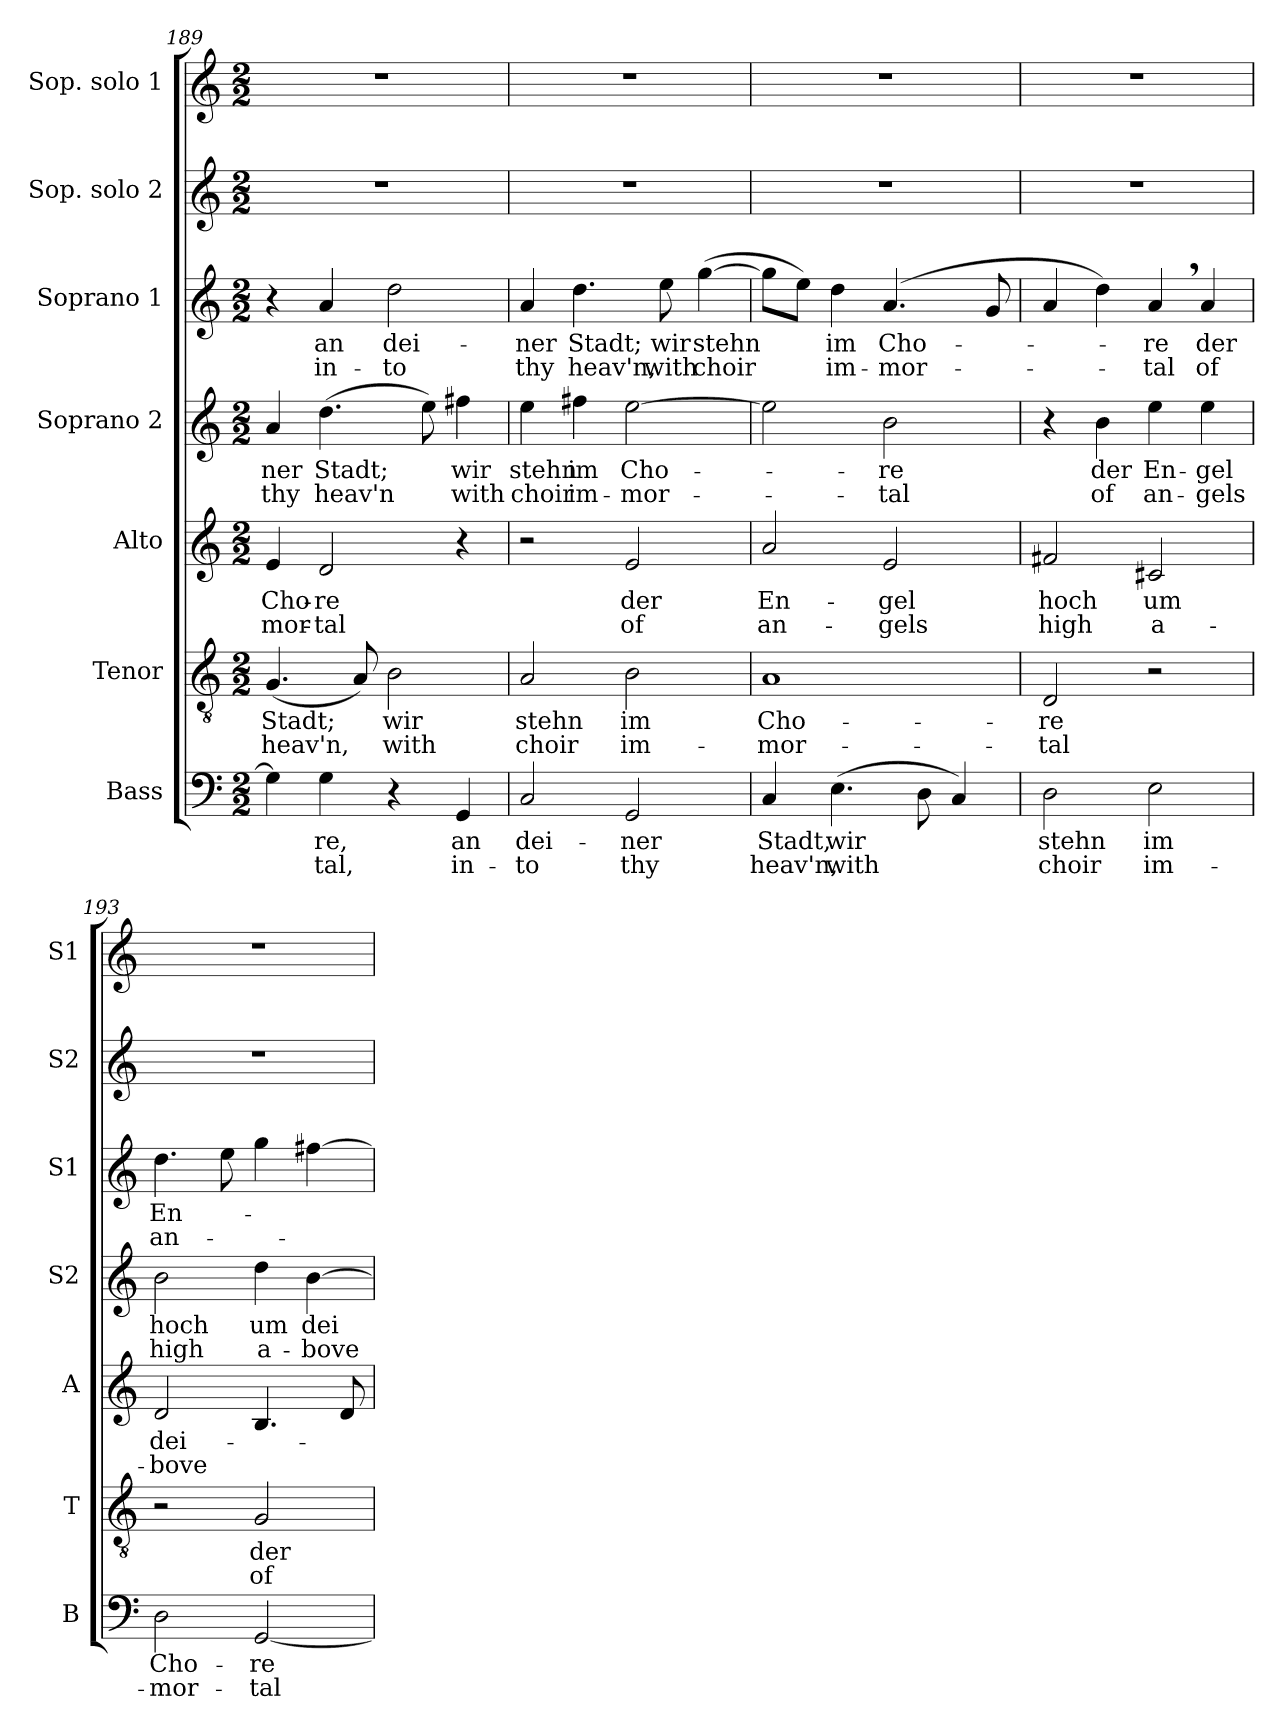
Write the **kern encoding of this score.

**kern	**text	**text	**kern	**text	**text	**kern	**text	**text	**kern	**text	**text	**kern	**text	**text	**kern	**kern
*part7	*part7	*part7	*part6	*part6	*part6	*part5	*part5	*part5	*part4	*part4	*part4	*part3	*part3	*part3	*part2	*part1
*staff7	*staff7	*staff7	*staff6	*staff6	*staff6	*staff5	*staff5	*staff5	*staff4	*staff4	*staff4	*staff3	*staff3	*staff3	*staff2	*staff1
*I"Bass	*	*	*I"Tenor	*	*	*I"Alto	*	*	*I"Soprano 2	*	*	*I"Soprano 1	*	*	*I"Sop. solo 2	*I"Sop. solo 1
*I'B	*	*	*I'T	*	*	*I'A	*	*	*I'S2	*	*	*I'S1	*	*	*I'S2	*I'S1
*clefF4	*	*	*clefGv2	*	*	*clefG2	*	*	*clefG2	*	*	*clefG2	*	*	*clefG2	*clefG2
*k[]	*	*	*k[]	*	*	*k[]	*	*	*k[]	*	*	*k[]	*	*	*k[]	*k[]
*C:	*	*	*C:	*	*	*C:	*	*	*C:	*	*	*C:	*	*	*C:	*C:
*M2/2	*	*	*M2/2	*	*	*M2/2	*	*	*M2/2	*	*	*M2/2	*	*	*M2/2	*M2/2
=189	=189	=189	=189	=189	=189	=189	=189	=189	=189	=189	=189	=189	=189	=189	=189	=189
!	!	!	!	!LO:LY:b	!LO:LY:b	!	!	!	!	!	!	!	!	!	!	!
!	!	!	!	!	!	!	!LO:LY:b	!LO:LY:b	!	!	!	!	!	!	!	!
!	!	!	!	!	!	!	!	!	!	!LO:LY:b	!LO:LY:b	!	!	!	!	!
4G\]	.	.	(<4.G/	Stadt;	heav'n,	4e/	Cho-	-mor-	4a/	-ner	thy	4r	.	.	1r	1r
!	!LO:LY:b	!LO:LY:b	!	!	!	!	!	!	!	!	!	!	!	!	!	!
!	!	!	!	!	!	!	!LO:LY:b	!LO:LY:b	!	!	!	!	!	!	!	!
!	!	!	!	!	!	!	!	!	!	!LO:LY:b	!LO:LY:b	!	!	!	!	!
!	!	!	!	!	!	!	!	!	!	!	!	!	!LO:LY:b	!LO:LY:b	!	!
4G\	-re,	-tal,	.	.	.	2d/	-re	-tal	(>4.dd\	Stadt;	heav'n	4a/	an	in-	.	.
.	.	.	8A/)	.	.	.	.	.	.	.	.	.	.	.	.	.
!	!	!	!	!LO:LY:b	!LO:LY:b	!	!	!	!	!	!	!	!	!	!	!
!	!	!	!	!	!	!	!	!	!	!	!	!	!LO:LY:b	!LO:LY:b	!	!
4r	.	.	2B\	wir	with	.	.	.	.	.	.	2dd\	dei-	-to	.	.
.	.	.	.	.	.	.	.	.	8ee\)	.	.	.	.	.	.	.
!	!LO:LY:b	!LO:LY:b	!	!	!	!	!	!	!	!	!	!	!	!	!	!
!	!	!	!	!	!	!	!	!	!	!LO:LY:b	!LO:LY:b	!	!	!	!	!
4GG/	an	in-	.	.	.	4r	.	.	4ff#X\	wir	with	.	.	.	.	.
=190	=190	=190	=190	=190	=190	=190	=190	=190	=190	=190	=190	=190	=190	=190	=190	=190
!	!LO:LY:b	!LO:LY:b	!	!	!	!	!	!	!	!	!	!	!	!	!	!
!	!	!	!	!LO:LY:b	!LO:LY:b	!	!	!	!	!	!	!	!	!	!	!
!	!	!	!	!	!	!	!	!	!	!LO:LY:b	!LO:LY:b	!	!	!	!	!
!	!	!	!	!	!	!	!	!	!	!	!	!	!LO:LY:b	!LO:LY:b	!	!
2C/	dei-	-to	2A/	stehn	choir	2r	.	.	4ee\	stehn	choir	4a/	-ner	thy	1r	1r
!	!	!	!	!	!	!	!	!	!	!LO:LY:b	!LO:LY:b	!	!	!	!	!
!	!	!	!	!	!	!	!	!	!	!	!	!	!LO:LY:b	!LO:LY:b	!	!
.	.	.	.	.	.	.	.	.	4ff#X\	im	im-	4.dd\	Stadt;	heav'n,	.	.
!	!LO:LY:b	!LO:LY:b	!	!	!	!	!	!	!	!	!	!	!	!	!	!
!	!	!	!	!LO:LY:b	!LO:LY:b	!	!	!	!	!	!	!	!	!	!	!
!	!	!	!	!	!	!	!LO:LY:b	!LO:LY:b	!	!	!	!	!	!	!	!
!	!	!	!	!	!	!	!	!	!	!LO:LY:b	!LO:LY:b	!	!	!	!	!
2GG/	-ner	thy	2B\	im	im-	2e/	der	of	[2ee\	Cho-	-mor-	.	.	.	.	.
!	!	!	!	!	!	!	!	!	!	!	!	!	!LO:LY:b	!LO:LY:b	!	!
.	.	.	.	.	.	.	.	.	.	.	.	8ee\	wir	with	.	.
!	!	!	!	!	!	!	!	!	!	!	!	!	!LO:LY:b	!LO:LY:b	!	!
.	.	.	.	.	.	.	.	.	.	.	.	(>[4gg\	stehn	choir	.	.
=191	=191	=191	=191	=191	=191	=191	=191	=191	=191	=191	=191	=191	=191	=191	=191	=191
!	!LO:LY:b	!LO:LY:b	!	!	!	!	!	!	!	!	!	!	!	!	!	!
!	!	!	!	!LO:LY:b	!LO:LY:b	!	!	!	!	!	!	!	!	!	!	!
!	!	!	!	!	!	!	!LO:LY:b	!LO:LY:b	!	!	!	!	!	!	!	!
4C/	Stadt,	heav'n,	1A	Cho-	-mor-	2a/	En-	an-	2ee\]	.	.	8gg\L]	.	.	1r	1r
.	.	.	.	.	.	.	.	.	.	.	.	8ee\J)	.	.	.	.
!	!LO:LY:b	!LO:LY:b	!	!	!	!	!	!	!	!	!	!	!	!	!	!
!	!	!	!	!	!	!	!	!	!	!	!	!	!LO:LY:b	!LO:LY:b	!	!
(>4.E\	wir	with	.	.	.	.	.	.	.	.	.	4dd\	im	im-	.	.
!	!	!	!	!	!	!	!LO:LY:b	!LO:LY:b	!	!	!	!	!	!	!	!
!	!	!	!	!	!	!	!	!	!	!LO:LY:b	!LO:LY:b	!	!	!	!	!
!	!	!	!	!	!	!	!	!	!	!	!	!	!LO:LY:b	!LO:LY:b	!	!
.	.	.	.	.	.	2e/	-gel	-gels	2b\	-re	-tal	(4.a/	Cho-	-mor-	.	.
8D\	.	.	.	.	.	.	.	.	.	.	.	.	.	.	.	.
4C/)	.	.	.	.	.	.	.	.	.	.	.	.	.	.	.	.
.	.	.	.	.	.	.	.	.	.	.	.	8g/	.	.	.	.
=192	=192	=192	=192	=192	=192	=192	=192	=192	=192	=192	=192	=192	=192	=192	=192	=192
!	!LO:LY:b	!LO:LY:b	!	!	!	!	!	!	!	!	!	!	!	!	!	!
!	!	!	!	!LO:LY:b	!LO:LY:b	!	!	!	!	!	!	!	!	!	!	!
!	!	!	!	!	!	!	!LO:LY:b	!LO:LY:b	!	!	!	!	!	!	!	!
2D\	stehn	choir	2D/	-re	-tal	2f#X/	hoch	high	4r	.	.	4a/	.	.	1r	1r
!	!	!	!	!	!	!	!	!	!	!LO:LY:b	!LO:LY:b	!	!	!	!	!
.	.	.	.	.	.	.	.	.	4b\	der	of	4dd\)	.	.	.	.
!	!LO:LY:b	!LO:LY:b	!	!	!	!	!	!	!	!	!	!	!	!	!	!
!	!	!	!	!	!	!	!LO:LY:b	!LO:LY:b	!	!	!	!	!	!	!	!
!	!	!	!	!	!	!	!	!	!	!LO:LY:b	!LO:LY:b	!	!	!	!	!
!	!	!	!	!	!	!	!	!	!	!	!	!	!LO:LY:b	!LO:LY:b	!	!
2E\	im	im-	2r	.	.	2c#X/	um	a-	4ee\	En-	an-	4a,>/	-re	-tal	.	.
!	!	!	!	!	!	!	!	!	!	!LO:LY:b	!LO:LY:b	!	!	!	!	!
!	!	!	!	!	!	!	!	!	!	!	!	!	!LO:LY:b	!LO:LY:b	!	!
.	.	.	.	.	.	.	.	.	4ee\	-gel	-gels	4a/	der	of	.	.
!!LO:PB:g=z
=193	=193	=193	=193	=193	=193	=193	=193	=193	=193	=193	=193	=193	=193	=193	=193	=193
!	!LO:LY:b	!LO:LY:b	!	!	!	!	!	!	!	!	!	!	!	!	!	!
!	!	!	!	!	!	!	!LO:LY:b	!LO:LY:b	!	!	!	!	!	!	!	!
!	!	!	!	!	!	!	!	!	!	!LO:LY:b	!LO:LY:b	!	!	!	!	!
!	!	!	!	!	!	!	!	!	!	!	!	!	!LO:LY:b	!LO:LY:b	!	!
2D\	Cho-	-mor-	2r	.	.	2d/	dei-	-bove	2b\	hoch	high	4.dd\	En-	an-	1r	1r
.	.	.	.	.	.	.	.	.	.	.	.	8ee\	.	.	.	.
!	!LO:LY:b	!LO:LY:b	!	!	!	!	!	!	!	!	!	!	!	!	!	!
!	!	!	!	!LO:LY:b	!LO:LY:b	!	!	!	!	!	!	!	!	!	!	!
!	!	!	!	!	!	!	!	!	!	!LO:LY:b	!LO:LY:b	!	!	!	!	!
[2GG/	-re	-tal	2G/	der	of	4.B/	.	.	4dd\	um	a-	4gg\	.	.	.	.
!	!	!	!	!	!	!	!	!	!	!LO:LY:b	!LO:LY:b	!	!	!	!	!
.	.	.	.	.	.	.	.	.	[4b\	dei-	-bove	[4ff#X\	.	.	.	.
.	.	.	.	.	.	8d/	.	.	.	.	.	.	.	.	.	.
=	=	=	=	=	=	=	=	=	=	=	=	=	=	=	=	=
*-	*-	*-	*-	*-	*-	*-	*-	*-	*-	*-	*-	*-	*-	*-	*-	*-
